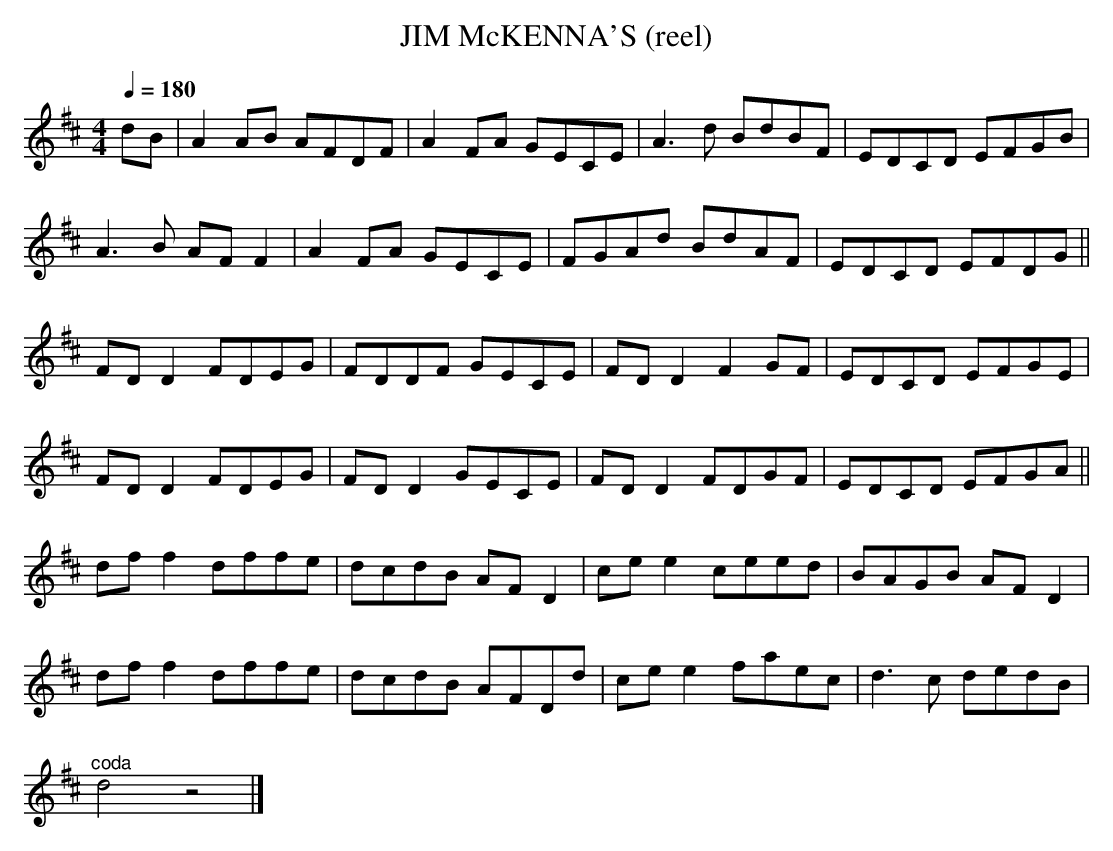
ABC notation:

X:1
T:JIM McKENNA'S (reel)
Q:1/4=180
L:1/8
M:4/4
K:D
dB|A2AB AFDF|A2 FA GECE|A3d BdBF|EDCD EFGB|
A3 B AF F2|A2 FA GECE|FGAd BdAF|EDCD EFDG||
FDD2 FDEG|FDDF GECE|FDD2 F2 GF|EDCD EFGE|
FDD2 FDEG|FDD2 GECE|FDD2 FDGF|EDCD EFGA||
dff2 dffe|dcdB AFD2|cee2 ceed|BAGB AF D2|
dff2 dffe|dcdB AFDd|cee2 faec|d3c dedB |
"^coda"d4z4|]
